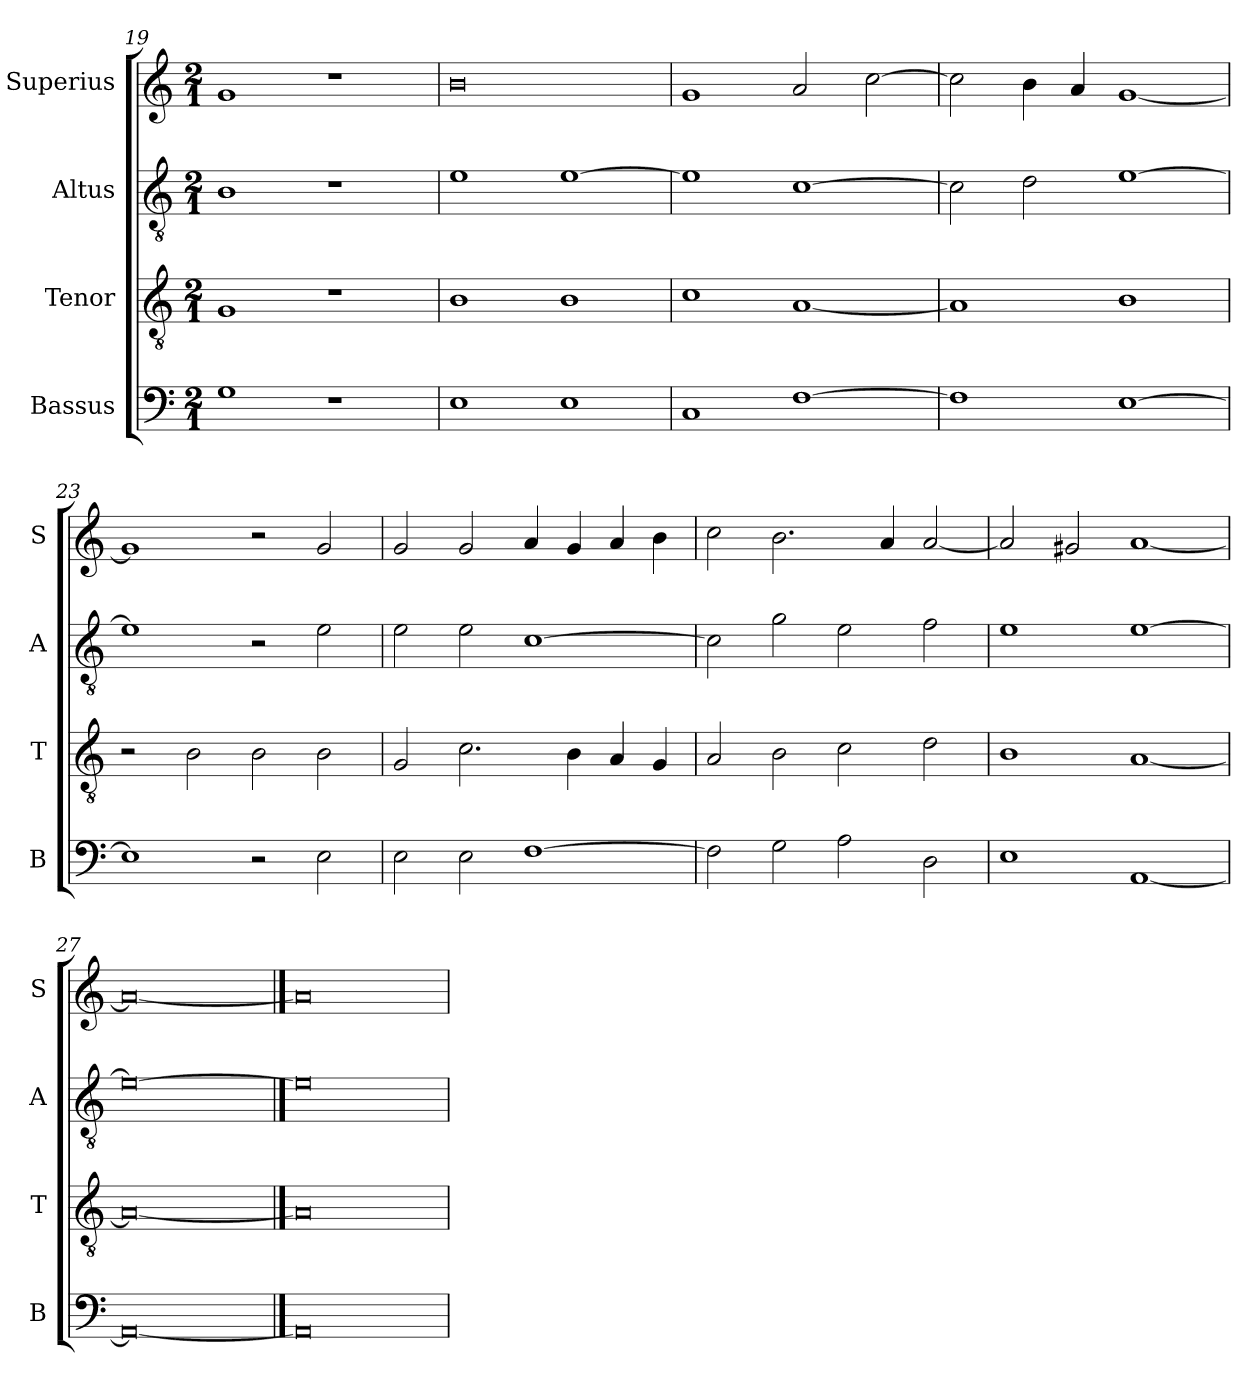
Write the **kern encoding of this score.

**kern	**kern	**kern	**kern
*part4	*part3	*part2	*part1
*staff4	*staff3	*staff2	*staff1
*I"Bassus	*I"Tenor	*I"Altus	*I"Superius
*I'B	*I'T	*I'A	*I'S
*clefF4	*clefGv2	*clefGv2	*clefG2
*k[]	*k[]	*k[]	*k[]
*C:	*C:	*C:	*C:
*M2/1	*M2/1	*M2/1	*M2/1
=19	=19	=19	=19
1G	1G	1B	1g
1r	1r	1r	1r
=20	=20	=20	=20
1E	1B	1e	0b
1E	1B	[1e	.
=21	=21	=21	=21
1C	1c	1e]	1g
[1F	[1A	[1c	2a
.	.	.	[2cc
=22	=22	=22	=22
1F]	1A]	2c]	2cc]
.	.	2d	4b
.	.	.	4a
[1E	1B	[1e	[1g
=23	=23	=23	=23
1E]	2r	1e]	1g]
.	2B	.	.
2r	2B	2r	2r
2E	2B	2e	2g
=24	=24	=24	=24
2E	2G	2e	2g
2E	2.c	2e	2g
[1F	.	[1c	4a
.	4B	.	4g
.	4A	.	4a
.	4G	.	4b
=25	=25	=25	=25
2F]	2A	2c]	2cc
2G	2B	2g	2.b
2A	2c	2e	.
.	.	.	4a
2D	2d	2f	[2a
=26	=26	=26	=26
1E	1B	1e	2a]
.	.	.	2g#X
[1AA	[1A	[1e	[1a
=27	=27	=27	=27
0AA_	0A_	0e_	0a_
==28	==28	==28	==28
0AA]	0A]	0e]	0a]
=	=	=	=
*-	*-	*-	*-
